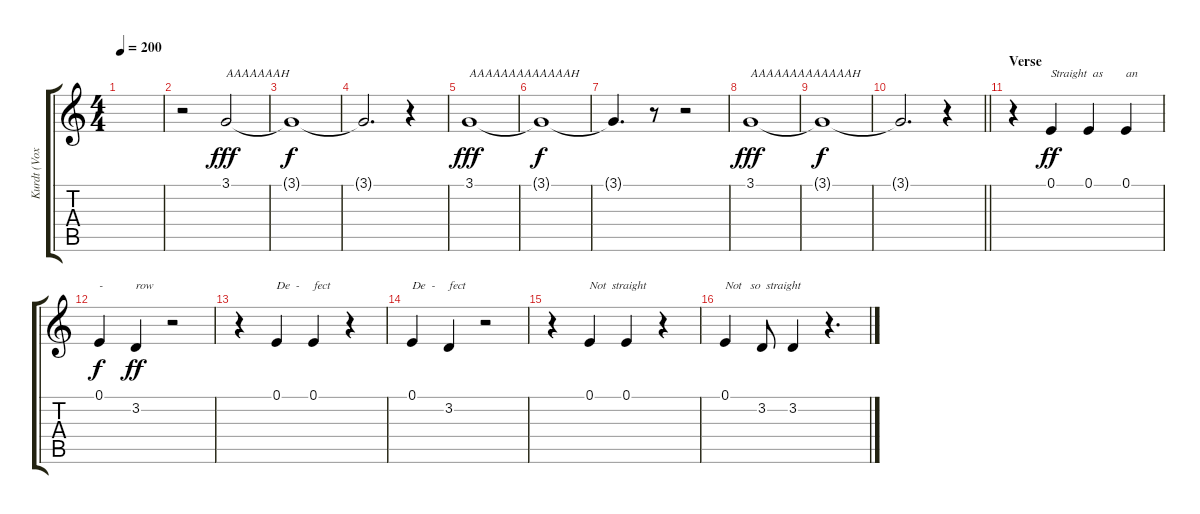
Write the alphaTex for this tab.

\track ("Kurdt (Vox)" "Kurdt (Vox") {instrument synthvoice}
\staff {score tabs}
\tuning (E4 B3 G3 D3 A2 E2) {hide}
\ts (4 4)
\tempo 200
\clef g2
\ks c
|
r.2 3.1.2{txt "AAAAAAAH" dy fff} |
3.1{t}.1{dy f} |
3.1{t}.2{d} r.4 |
3.1.1{txt "AAAAAAAAAAAAAH" dy fff} |
3.1{t}.1{dy f} |
3.1{t}.4{d} r.8 r.2 |
3.1.1{txt "AAAAAAAAAAAAAH" dy fff} |
3.1{t}.1{dy f} |
\barLineRight lightlight
3.1{t}.2{d} r.4 |
\section ("" "Verse")
r.4 0.1.4{txt "Straight  as" dy ff} 0.1.4 0.1.4{txt "an"} |
0.1.4{txt "-" dy f} 3.2.4{txt "row" dy ff} r.2 |
r.4 0.1.4{txt "De  -"} 0.1.4{txt "fect"} r.4 |
0.1.4{txt "De  -"} 3.2.4{txt "fect"} r.2 |
r.4 0.1.4{txt "Not  straight"} 0.1.4 r.4 |
0.1.4{txt "Not   so  straight"} 3.2.8 3.2.4 r.4{d}
